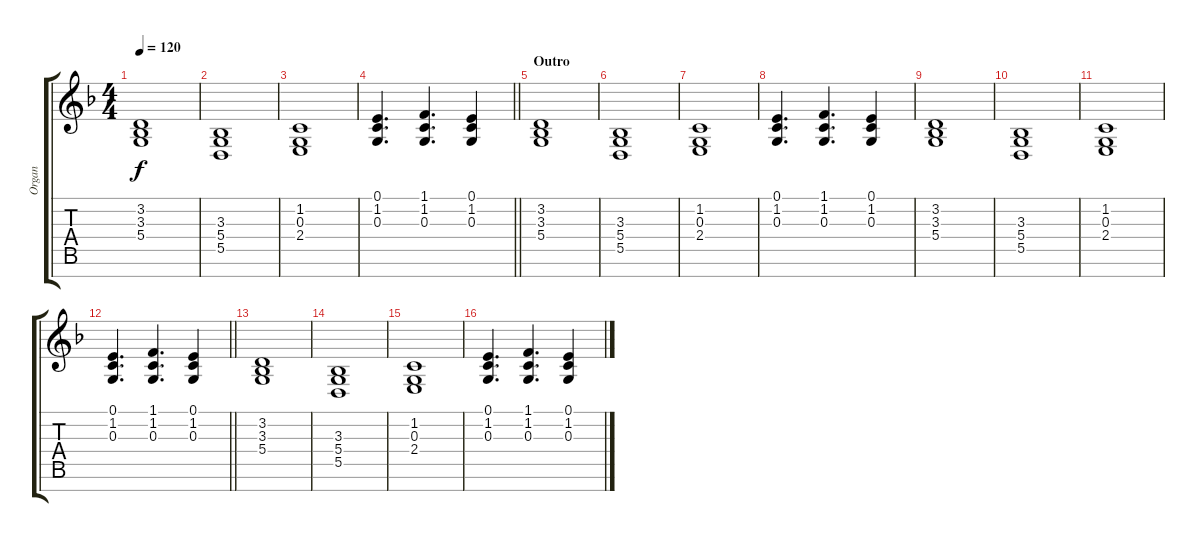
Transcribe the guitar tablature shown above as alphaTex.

\track ("Organ" "Organ") {instrument drawbarorgan}
\staff {score tabs}
\tuning (E4 B3 G3 D3 A2 E2 B1) {hide}
\ts (4 4)
\tempo 120
\clef g2
\ks f
(3.2 3.3 5.4).1{dy f} |
(3.3 5.4 5.5).1 |
(1.2 0.3 2.4).1 |
\barLineRight lightlight
(0.1 1.2 0.3).4{d} (1.1 1.2 0.3).4{d} (0.1 1.2 0.3).4 |
\section ("" "Outro")
(3.2 3.3 5.4).1 |
(3.3 5.4 5.5).1 |
(1.2 0.3 2.4).1 |
(0.1 1.2 0.3).4{d} (1.1 1.2 0.3).4{d} (0.1 1.2 0.3).4 |
(3.2 3.3 5.4).1 |
(3.3 5.4 5.5).1 |
(1.2 0.3 2.4).1 |
\barLineRight lightlight
(0.1 1.2 0.3).4{d} (1.1 1.2 0.3).4{d} (0.1 1.2 0.3).4 |
(3.2 3.3 5.4).1 |
(3.3 5.4 5.5).1 |
(1.2 0.3 2.4).1 |
(0.1 1.2 0.3).4{d} (1.1 1.2 0.3).4{d} (0.1 1.2 0.3).4
